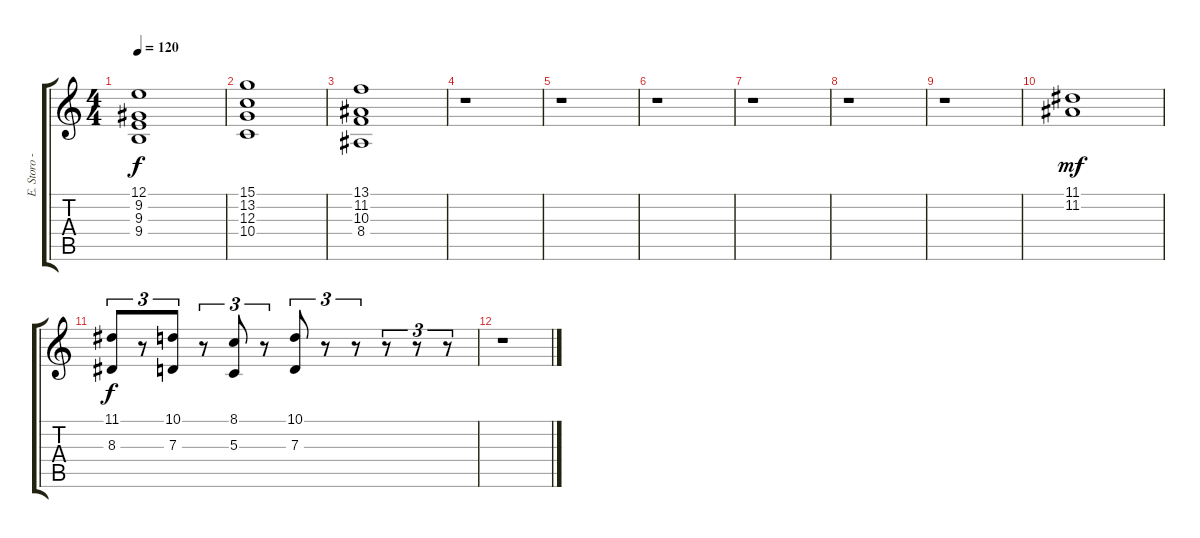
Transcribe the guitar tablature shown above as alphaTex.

\track ("E. Storo - Keyboard" "E. Storo -") {instrument drawbarorgan}
\staff {score tabs}
\tuning (E4 B3 G3 D3 A2 E2) {hide}
\ts (4 4)
\tempo 120
\clef g2
\ks c
(12.1 9.2 9.3 9.4).1{dy f} |
(15.1 13.2 12.3 10.4).1 |
(13.1 11.2 10.3 8.4).1 |
r.1 |
r.1 |
r.1 |
r.1 |
r.1 |
r.1 |
(11.1 11.2).1{dy mf} |
(11.1 8.3).8{tu (3 2) dy f volume 12 instrument synthstrings1} r.8{tu (3 2)} (10.1 7.3).8{tu (3 2)} r.8{tu (3 2)} (8.1 5.3).8{tu (3 2)} r.8{tu (3 2)} (10.1 7.3).8{tu (3 2)} r.8{tu (3 2)} r.8{tu (3 2)} r.8{tu (3 2)} r.8{tu (3 2)} r.8{tu (3 2)} |
r.1
